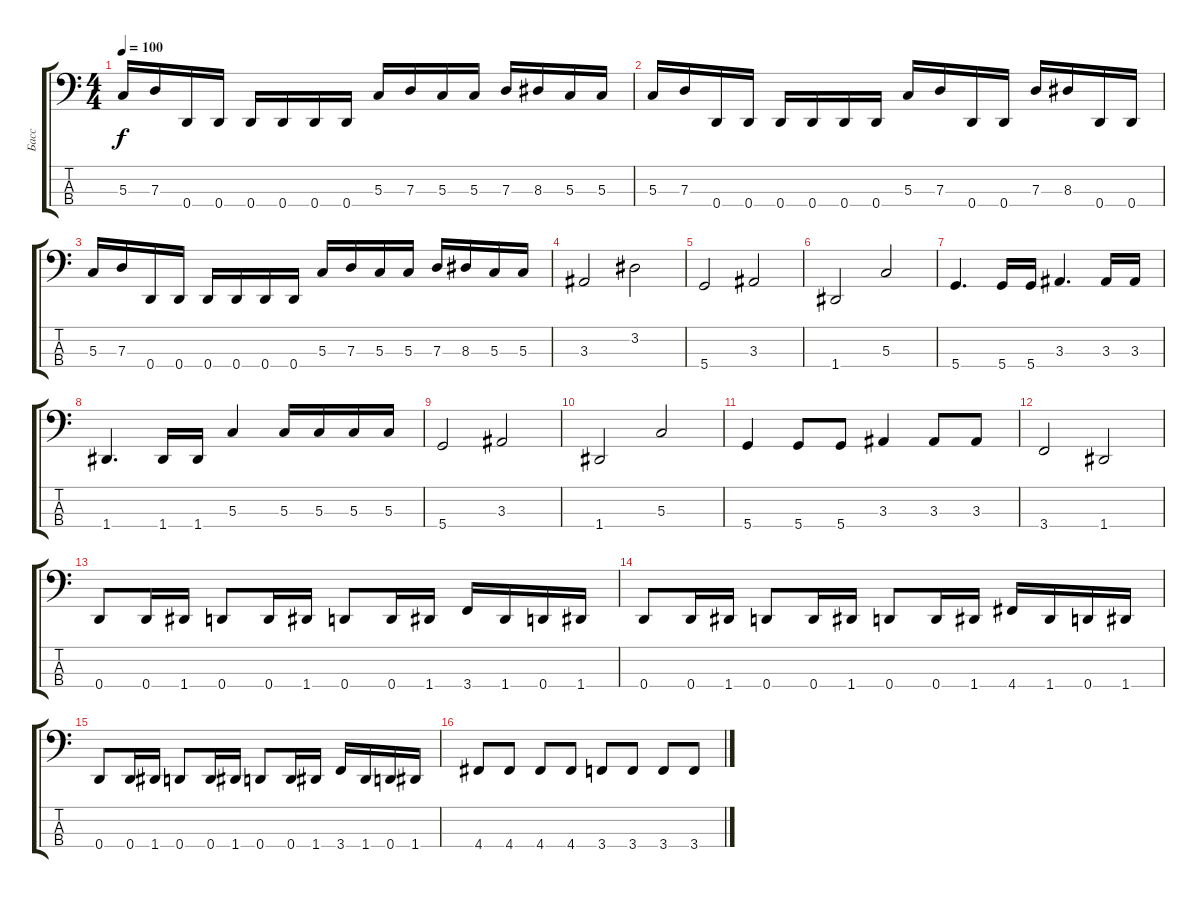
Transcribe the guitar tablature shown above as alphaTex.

\track ("Басс" "Басс") {instrument electricbassfinger}
\staff {score tabs}
\tuning (F2 C2 G1 D1) {hide}
\ts (4 4)
\tempo 100
\clef f4
\ks c
5.3.16{dy f} 7.3.16 0.4.16 0.4.16 0.4.16 0.4.16 0.4.16 0.4.16 5.3.16 7.3.16 5.3.16 5.3.16 7.3.16 8.3.16 5.3.16 5.3.16 |
5.3.16 7.3.16 0.4.16 0.4.16 0.4.16 0.4.16 0.4.16 0.4.16 5.3.16 7.3.16 0.4.16 0.4.16 7.3.16 8.3.16 0.4.16 0.4.16 |
5.3.16 7.3.16 0.4.16 0.4.16 0.4.16 0.4.16 0.4.16 0.4.16 5.3.16 7.3.16 5.3.16 5.3.16 7.3.16 8.3.16 5.3.16 5.3.16 |
3.3.2 3.2.2 |
5.4.2 3.3.2 |
1.4.2 5.3.2 |
5.4.4{d} 5.4.16 5.4.16 3.3.4{d} 3.3.16 3.3.16 |
1.4.4{d} 1.4.16 1.4.16 5.3.4 5.3.16 5.3.16 5.3.16 5.3.16 |
5.4.2 3.3.2 |
1.4.2 5.3.2 |
5.4.4 5.4.8 5.4.8 3.3.4 3.3.8 3.3.8 |
3.4.2 1.4.2 |
0.4.8 0.4.16 1.4.16 0.4.8 0.4.16 1.4.16 0.4.8 0.4.16 1.4.16 3.4.16 1.4.16 0.4.16 1.4.16 |
0.4.8 0.4.16 1.4.16 0.4.8 0.4.16 1.4.16 0.4.8 0.4.16 1.4.16 4.4.16 1.4.16 0.4.16 1.4.16 |
0.4.8 0.4.16 1.4.16 0.4.8 0.4.16 1.4.16 0.4.8 0.4.16 1.4.16 3.4.16 1.4.16 0.4.16 1.4.16 |
4.4.8 4.4.8 4.4.8 4.4.8 3.4.8 3.4.8 3.4.8 3.4.8
